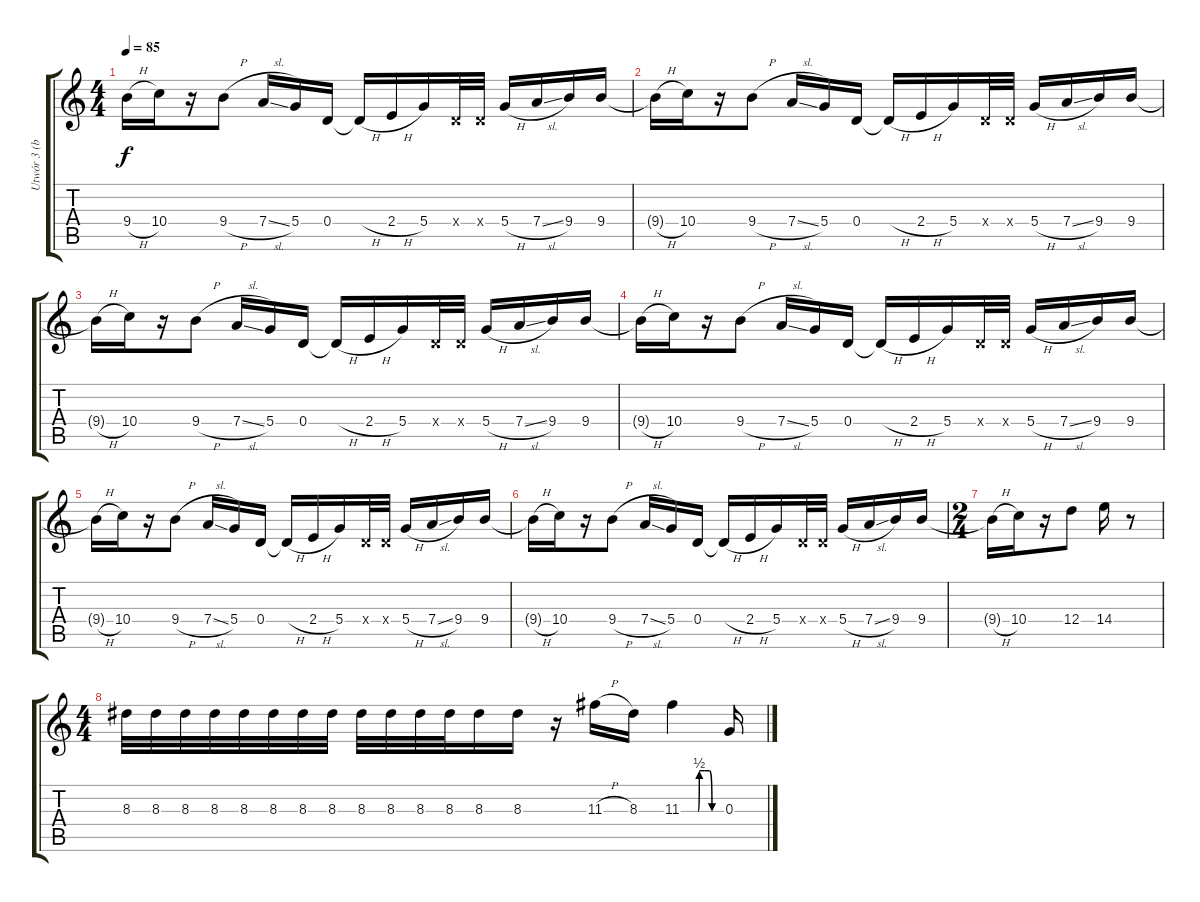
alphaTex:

\track ("Utwór 3 (by remy2828)" "Utwór 3 (b") {instrument distortionguitar}
\staff {score tabs}
\tuning (E4 B3 G3 D3 A2 D2) {hide}
\ts (4 4)
\tempo 85
\clef g2
\ks c
9.4{h t}.16{dy f} 10.4.16 r.16 9.4{h}.8 7.4{sl}.16 5.4.16 0.4.16 0.4{h t}.16 2.4{h}.16 5.4.16 0.4{x}.32 0.4{x}.32 5.4{h}.16 7.4{sl}.16 9.4.16 9.4.16 |
9.4{h t}.16 10.4.16 r.16 9.4{h}.8 7.4{sl}.16 5.4.16 0.4.16 0.4{h t}.16 2.4{h}.16 5.4.16 0.4{x}.32 0.4{x}.32 5.4{h}.16 7.4{sl}.16 9.4.16 9.4.16 |
9.4{h t}.16 10.4.16 r.16 9.4{h}.8 7.4{sl}.16 5.4.16 0.4.16 0.4{h t}.16 2.4{h}.16 5.4.16 0.4{x}.32 0.4{x}.32 5.4{h}.16 7.4{sl}.16 9.4.16 9.4.16 |
9.4{h t}.16 10.4.16 r.16 9.4{h}.8 7.4{sl}.16 5.4.16 0.4.16 0.4{h t}.16 2.4{h}.16 5.4.16 0.4{x}.32 0.4{x}.32 5.4{h}.16 7.4{sl}.16 9.4.16 9.4.16 |
9.4{h t}.16 10.4.16 r.16 9.4{h}.8 7.4{sl}.16 5.4.16 0.4.16 0.4{h t}.16 2.4{h}.16 5.4.16 0.4{x}.32 0.4{x}.32 5.4{h}.16 7.4{sl}.16 9.4.16 9.4.16 |
9.4{h t}.16 10.4.16 r.16 9.4{h}.8 7.4{sl}.16 5.4.16 0.4.16 0.4{h t}.16 2.4{h}.16 5.4.16 0.4{x}.32 0.4{x}.32 5.4{h}.16 7.4{sl}.16 9.4.16 9.4.16 |
\ts (2 4)
9.4{h t}.16 10.4.16 r.16 12.4.8 14.4.16 r.8 |
\ts (4 4)
8.3.32 8.3.32 8.3.32 8.3.32 8.3.32 8.3.32 8.3.32 8.3.32 8.3.32 8.3.32 8.3.32 8.3.32 8.3.16 8.3.16 r.16 11.3{h}.16 8.3.16 11.3{be (custom 0 0 15 0 20 0 25 0 27 2 35 2 42 2 46 0 60 0)}.4 0.3.16
